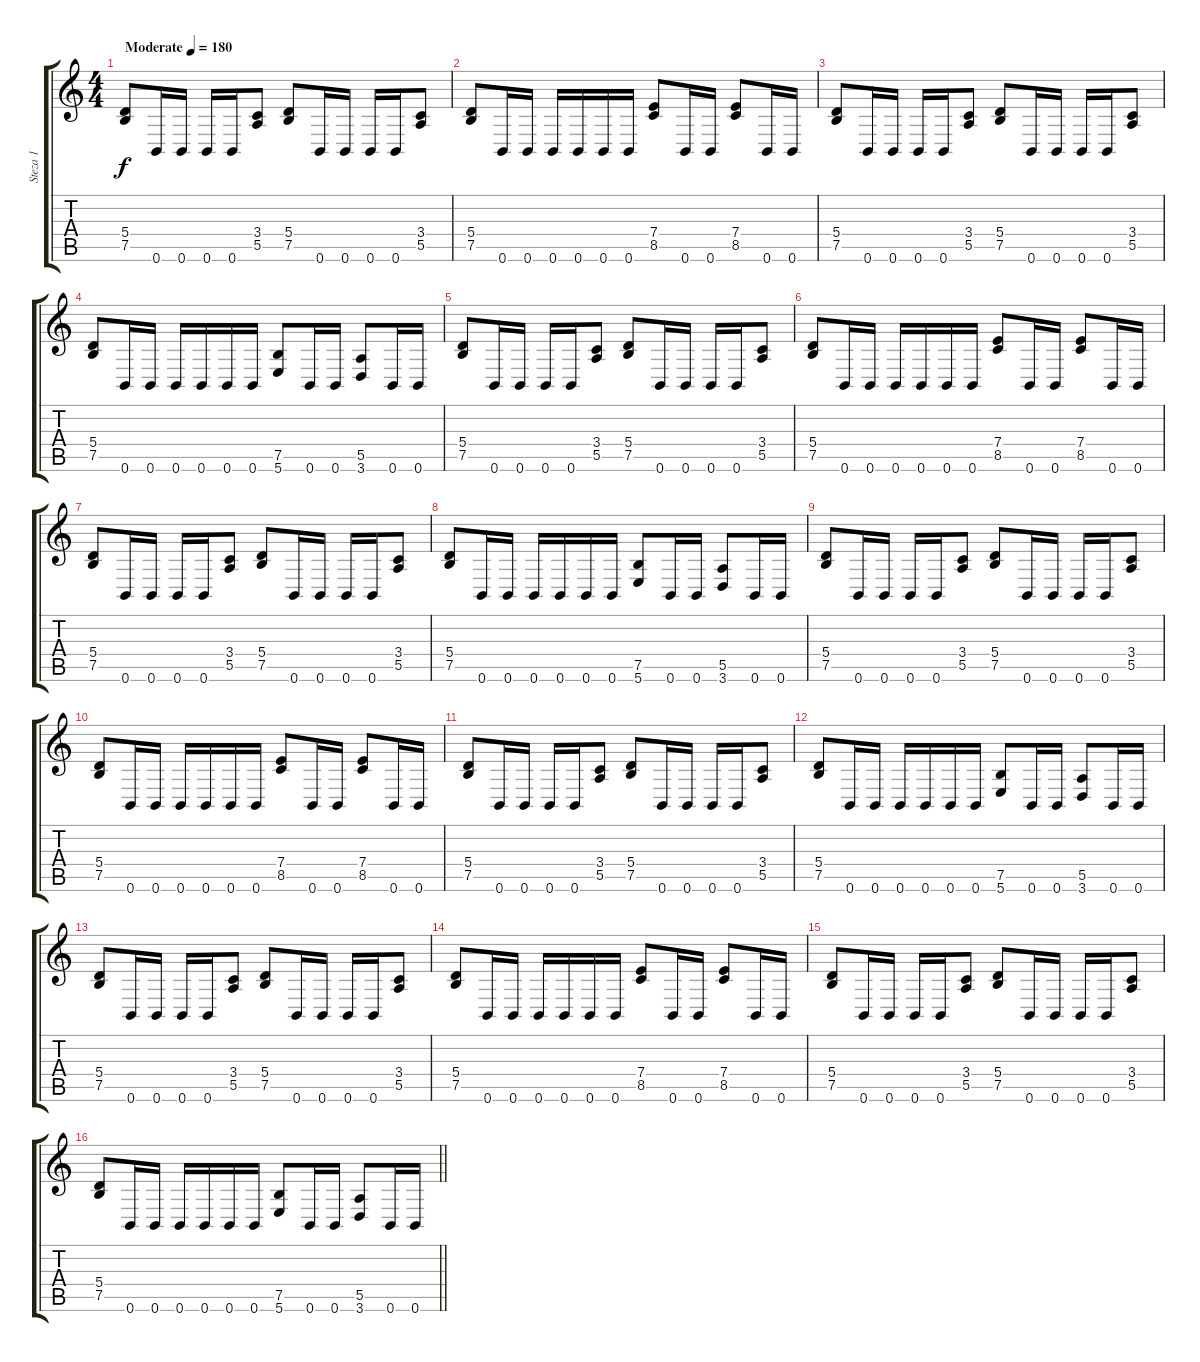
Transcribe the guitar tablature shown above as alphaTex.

\track ("Steza 1" "Steza 1") {instrument distortionguitar}
\staff {score tabs}
\tuning (B3 Gb3 D3 A2 E2 B1) {hide}
\ts (4 4)
\tempo (180 "Moderate")
\clef g2
\ks c
(5.4 7.5).8{dy f instrument distortionguitar} 0.6.16 0.6.16 0.6.16 0.6.16 (3.4 5.5).8 (5.4 7.5).8 0.6.16 0.6.16 0.6.16 0.6.16 (3.4 5.5).8 |
(5.4 7.5).8 0.6.16 0.6.16 0.6.16 0.6.16 0.6.16 0.6.16 (7.4 8.5).8 0.6.16 0.6.16 (7.4 8.5).8 0.6.16 0.6.16 |
(5.4 7.5).8 0.6.16 0.6.16 0.6.16 0.6.16 (3.4 5.5).8 (5.4 7.5).8 0.6.16 0.6.16 0.6.16 0.6.16 (3.4 5.5).8 |
(5.4 7.5).8 0.6.16 0.6.16 0.6.16 0.6.16 0.6.16 0.6.16 (7.5 5.6).8 0.6.16 0.6.16 (5.5 3.6).8 0.6.16 0.6.16 |
(5.4 7.5).8 0.6.16 0.6.16 0.6.16 0.6.16 (3.4 5.5).8 (5.4 7.5).8 0.6.16 0.6.16 0.6.16 0.6.16 (3.4 5.5).8 |
(5.4 7.5).8 0.6.16 0.6.16 0.6.16 0.6.16 0.6.16 0.6.16 (7.4 8.5).8 0.6.16 0.6.16 (7.4 8.5).8 0.6.16 0.6.16 |
(5.4 7.5).8 0.6.16 0.6.16 0.6.16 0.6.16 (3.4 5.5).8 (5.4 7.5).8 0.6.16 0.6.16 0.6.16 0.6.16 (3.4 5.5).8 |
(5.4 7.5).8 0.6.16 0.6.16 0.6.16 0.6.16 0.6.16 0.6.16 (7.5 5.6).8 0.6.16 0.6.16 (5.5 3.6).8 0.6.16 0.6.16 |
(5.4 7.5).8 0.6.16 0.6.16 0.6.16 0.6.16 (3.4 5.5).8 (5.4 7.5).8 0.6.16 0.6.16 0.6.16 0.6.16 (3.4 5.5).8 |
(5.4 7.5).8 0.6.16 0.6.16 0.6.16 0.6.16 0.6.16 0.6.16 (7.4 8.5).8 0.6.16 0.6.16 (7.4 8.5).8 0.6.16 0.6.16 |
(5.4 7.5).8 0.6.16 0.6.16 0.6.16 0.6.16 (3.4 5.5).8 (5.4 7.5).8 0.6.16 0.6.16 0.6.16 0.6.16 (3.4 5.5).8 |
(5.4 7.5).8 0.6.16 0.6.16 0.6.16 0.6.16 0.6.16 0.6.16 (7.5 5.6).8 0.6.16 0.6.16 (5.5 3.6).8 0.6.16 0.6.16 |
(5.4 7.5).8 0.6.16 0.6.16 0.6.16 0.6.16 (3.4 5.5).8 (5.4 7.5).8 0.6.16 0.6.16 0.6.16 0.6.16 (3.4 5.5).8 |
(5.4 7.5).8 0.6.16 0.6.16 0.6.16 0.6.16 0.6.16 0.6.16 (7.4 8.5).8 0.6.16 0.6.16 (7.4 8.5).8 0.6.16 0.6.16 |
(5.4 7.5).8 0.6.16 0.6.16 0.6.16 0.6.16 (3.4 5.5).8 (5.4 7.5).8 0.6.16 0.6.16 0.6.16 0.6.16 (3.4 5.5).8 |
\barLineRight lightlight
(5.4 7.5).8 0.6.16 0.6.16 0.6.16 0.6.16 0.6.16 0.6.16 (7.5 5.6).8 0.6.16 0.6.16 (5.5 3.6).8 0.6.16 0.6.16
